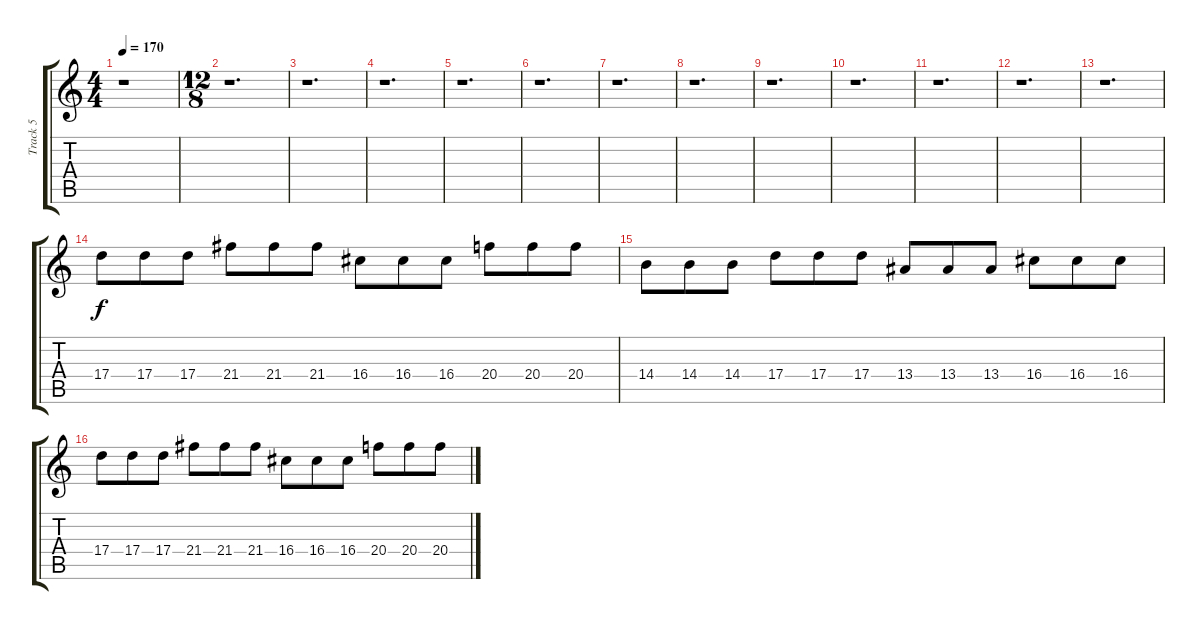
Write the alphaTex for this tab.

\track ("Track 5" "Track 5") {instrument overdrivenguitar}
\staff {score tabs}
\tuning (B3 Gb3 D3 A2 E2 B1) {hide}
\ts (4 4)
\tempo 170
\clef g2
\ks c
r.1{dy f} |
\ts (12 8)
r.1{d} |
r.1{d} |
r.1{d} |
r.1{d} |
r.1{d} |
r.1{d} |
r.1{d} |
r.1{d} |
r.1{d} |
r.1{d} |
r.1{d} |
r.1{d} |
17.4.8 17.4.8 17.4.8 21.4.8 21.4.8 21.4.8 16.4.8 16.4.8 16.4.8 20.4.8 20.4.8 20.4.8 |
14.4.8 14.4.8 14.4.8 17.4.8 17.4.8 17.4.8 13.4.8 13.4.8 13.4.8 16.4.8 16.4.8 16.4.8 |
17.4.8 17.4.8 17.4.8 21.4.8 21.4.8 21.4.8 16.4.8 16.4.8 16.4.8 20.4.8 20.4.8 20.4.8
